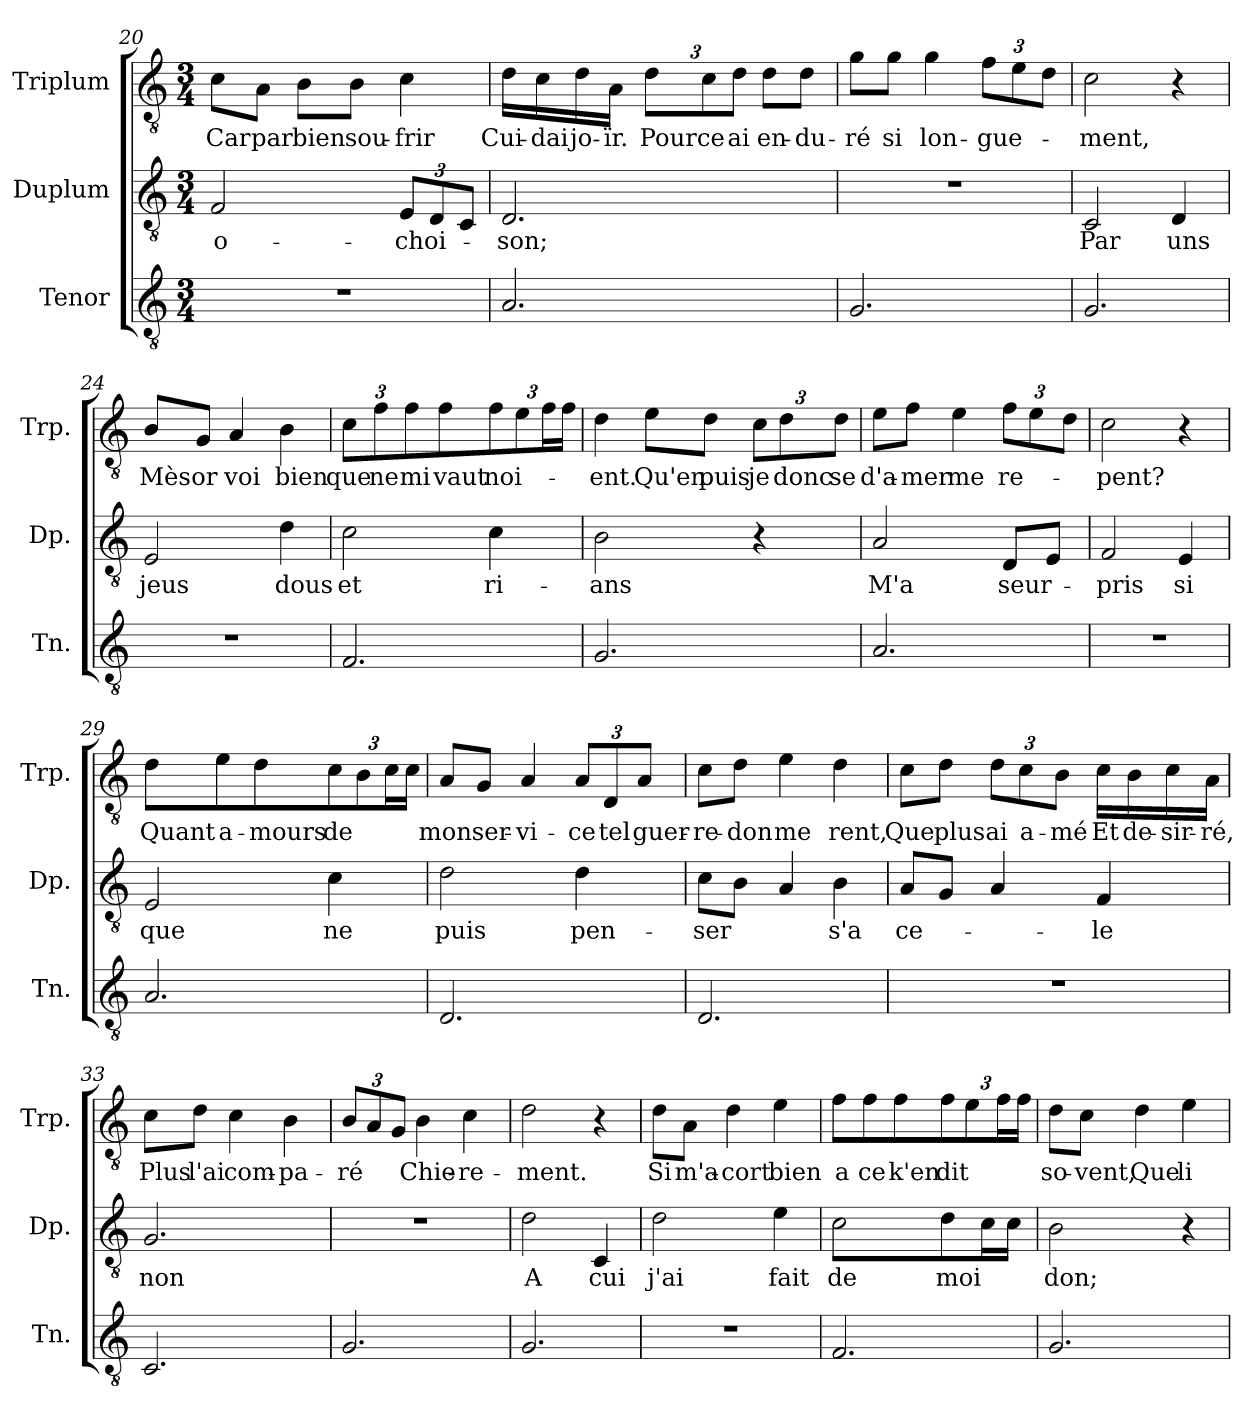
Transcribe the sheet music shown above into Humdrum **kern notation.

**kern	**kern	**text	**kern	**text
*part3	*part2	*part2	*part1	*part1
*staff3	*staff2	*staff2	*staff1	*staff1
*I"Tenor	*I"Duplum	*	*I"Triplum	*
*I'Tn.	*I'Dp.	*	*I'Trp.	*
*clefGv2	*clefGv2	*	*clefGv2	*
*k[]	*k[]	*	*k[]	*
*M3/4	*M3/4	*	*M3/4	*
=20	=20	=20	=20	=20
!	!	!LO:LY:b	!	!LO:LY:b
2.r	2F/	o-	8c\L	Car
!	!	!	!	!LO:LY:b
.	.	.	8A\J	par
!	!	!	!	!LO:LY:b
.	.	.	8B\L	bien
!	!	!	!	!LO:LY:b
.	.	.	8B\J	sou-
*	*Xbrackettup	*	*	*
!	!	!LO:LY:b	!	!LO:LY:b
.	12E/L	-choi-	4c\	-frir
.	12D/	.	.	.
.	12C/J	.	.	.
=21	=21	=21	=21	=21
!	!	!LO:LY:b	!	!LO:LY:b
2.A/	2.D/	-son;	16d\LL	Cui-
!	!	!	!	!LO:LY:b
.	.	.	16c\	-dai
!	!	!	!	!LO:LY:b
.	.	.	16d\	jo-
!	!	!	!	!LO:LY:b
.	.	.	16A\JJ	-ïr.
*	*	*	*Xbrackettup	*
!	!	!	!	!LO:LY:b
.	.	.	12d\L	Pour
!	!	!	!	!LO:LY:b
.	.	.	12c\	ce
!	!	!	!	!LO:LY:b
.	.	.	12d\J	ai
!	!	!	!	!LO:LY:b
.	.	.	8d\L	en-
!	!	!	!	!LO:LY:b
.	.	.	8d\J	-du-
=22	=22	=22	=22	=22
!	!	!	!	!LO:LY:b
2.G/	2.r	.	8g\L	-ré
!	!	!	!	!LO:LY:b
.	.	.	8g\J	si
!	!	!	!	!LO:LY:b
.	.	.	4g\	lon-
!	!	!	!	!LO:LY:b
.	.	.	12f\L	-gue-
.	.	.	12e\	.
.	.	.	12d\J	.
=23	=23	=23	=23	=23
!	!	!LO:LY:b	!	!LO:LY:b
2.G/	2C/	Par	2c\	-ment,
!	!	!LO:LY:b	!	!
.	4D/	uns	4r	.
!!LO:PB:g=z
=24	=24	=24	=24	=24
!	!	!LO:LY:b	!	!LO:LY:b
2.r	2E/	jeus	8B/L	Mès
!	!	!	!	!LO:LY:b
.	.	.	8G/J	or
!	!	!	!	!LO:LY:b
.	.	.	4A/	voi
!	!	!LO:LY:b	!	!LO:LY:b
.	4d\	dous	4B\	bien
=25	=25	=25	=25	=25
!	!	!LO:LY:b	!	!LO:LY:b
2.F/	2c\	et	12c\L	que
!	!	!	!	!LO:LY:b
.	.	.	12f\	ne
!	!	!	!	!LO:LY:b
.	.	.	12f\J	mi
!	!	!	!	!LO:LY:b
.	.	.	4f\	vaut
!	!	!LO:LY:b	!	!LO:LY:b
.	4c\	ri-	12f\L	noi-
.	.	.	12e\	.
*	*	*	*tremolo	*
.	.	.	24f\	.
.	.	.	24f\JJ	.
*	*	*	*Xtremolo	*
=26	=26	=26	=26	=26
!	!	!LO:LY:b	!	!LO:LY:b
2.G/	2B\	-ans	4d\	-ent.
!	!	!	!	!LO:LY:b
.	.	.	8e\L	Qu'en
!	!	!	!	!LO:LY:b
.	.	.	8d\J	puis
!	!	!	!	!LO:LY:b
.	4r	.	12c\L	je
!	!	!	!	!LO:LY:b
.	.	.	12d\	donc
!	!	!	!	!LO:LY:b
.	.	.	12d\J	se
=27	=27	=27	=27	=27
!	!	!LO:LY:b	!	!LO:LY:b
2.A/	2A/	M'a	8e\L	d'a-
!	!	!	!	!LO:LY:b
.	.	.	8f\J	-mer
!	!	!	!	!LO:LY:b
.	.	.	4e\	me
!	!	!LO:LY:b	!	!LO:LY:b
.	8D/L	seur-	12f\L	re-
.	.	.	12e\	.
.	8E/J	.	.	.
.	.	.	12d\J	.
=28	=28	=28	=28	=28
!	!	!LO:LY:b	!	!LO:LY:b
2.r	2F/	-pris	2c\	-pent?
!	!	!LO:LY:b	!	!
.	4E/	si	4r	.
!!LO:LB:g=z
=29	=29	=29	=29	=29
!	!	!LO:LY:b	!	!LO:LY:b
2.A/	2E/	que	8d\L	Quant
!	!	!	!	!LO:LY:b
.	.	.	8e\J	a-
!	!	!	!	!LO:LY:b
.	.	.	4d\	-mours
!	!	!LO:LY:b	!	!LO:LY:b
.	4c\	ne	12c\L	de
.	.	.	12B\	.
*	*	*	*tremolo	*
.	.	.	24c\	.
.	.	.	24c\JJ	.
*	*	*	*Xtremolo	*
=30	=30	=30	=30	=30
!	!	!LO:LY:b	!	!LO:LY:b
2.D/	2d\	puis	8A/L	mon
!	!	!	!	!LO:LY:b
.	.	.	8G/J	ser-
!	!	!	!	!LO:LY:b
.	.	.	4A/	-vi-
!	!	!LO:LY:b	!	!LO:LY:b
.	4d\	pen-	12A/L	-ce
!	!	!	!	!LO:LY:b
.	.	.	12D/	tel
!	!	!	!	!LO:LY:b
.	.	.	12A/J	guer-
=31	=31	=31	=31	=31
!	!	!LO:LY:b	!	!LO:LY:b
2.D/	8c\L	-ser	8c\L	-re-
!	!	!	!	!LO:LY:b
.	8B\J	.	8d\J	-don
!	!	!	!	!LO:LY:b
.	4A/	.	4e\	me
!	!	!LO:LY:b	!	!LO:LY:b
.	4B\	s'a	4d\	rent,
=32	=32	=32	=32	=32
!	!	!LO:LY:b	!	!LO:LY:b
2.r	8A/L	ce-	8c\L	Que
!	!	!	!	!LO:LY:b
.	8G/J	.	8d\J	plus
!	!	!	!	!LO:LY:b
.	4A/	.	12d\L	ai
!	!	!	!	!LO:LY:b
.	.	.	12c\	a-
!	!	!	!	!LO:LY:b
.	.	.	12B\J	-mé
!	!	!LO:LY:b	!	!LO:LY:b
.	4F/	-le	16c\LL	Et
!	!	!	!	!LO:LY:b
.	.	.	16B\	de-
!	!	!	!	!LO:LY:b
.	.	.	16c\	-sir-
!	!	!	!	!LO:LY:b
.	.	.	16A\JJ	-ré,
!!LO:LB:g=z
=33	=33	=33	=33	=33
!	!	!LO:LY:b	!	!LO:LY:b
2.C/	2.G/	non	8c\L	Plus
!	!	!	!	!LO:LY:b
.	.	.	8d\J	l'ai
!	!	!	!	!LO:LY:b
.	.	.	4c\	com-
!	!	!	!	!LO:LY:b
.	.	.	4B\	-pa-
=34	=34	=34	=34	=34
!	!	!	!	!LO:LY:b
2.G/	2.r	.	12B/L	-ré
.	.	.	12A/	.
.	.	.	12G/J	.
!	!	!	!	!LO:LY:b
.	.	.	4B\	Chie-
!	!	!	!	!LO:LY:b
.	.	.	4c\	-re-
=35	=35	=35	=35	=35
!	!	!LO:LY:b	!	!LO:LY:b
2.G/	2d\	A	2d\	-ment.
!	!	!LO:LY:b	!	!
.	4C/	cui	4r	.
=36	=36	=36	=36	=36
!	!	!LO:LY:b	!	!LO:LY:b
2.r	2d\	j'ai	8d\L	Si
!	!	!	!	!LO:LY:b
.	.	.	8A\J	m'a-
!	!	!	!	!LO:LY:b
.	.	.	4d\	-cort
!	!	!LO:LY:b	!	!LO:LY:b
.	4e\	fait	4e\	bien
=37	=37	=37	=37	=37
!	!	!LO:LY:b	!	!LO:LY:b
2.F/	2c\	de	8f\L	a
!	!	!	!	!LO:LY:b
.	.	.	8f\J	ce
!	!	!	!	!LO:LY:b
.	.	.	4f\	k'en
!	!	!LO:LY:b	!	!LO:LY:b
.	8d\L	moi	12f\L	dit
.	.	.	12e\	.
*	*tremolo	*	*	*
.	16c\	.	.	.
*	*	*	*tremolo	*
.	.	.	24f\	.
.	16c\JJ	.	.	.
*	*Xtremolo	*	*	*
.	.	.	24f\JJ	.
*	*	*	*Xtremolo	*
=38	=38	=38	=38	=38
!	!	!LO:LY:b	!	!LO:LY:b
2.G/	2B\	don;	8d\L	so-
!	!	!	!	!LO:LY:b
.	.	.	8c\J	-vent,
!	!	!	!	!LO:LY:b
.	.	.	4d\	Que
!	!	!	!	!LO:LY:b
.	4r	.	4e\	li
=	=	=	=	=
*-	*-	*-	*-	*-
